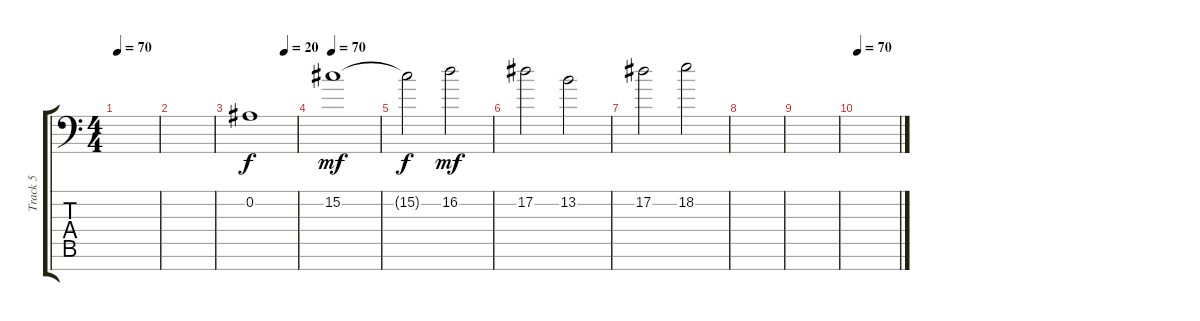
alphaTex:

\track ("Track 5" "Track 5") {instrument fx6goblins}
\staff {score tabs}
\tuning (Eb4 Bb3 Gb3 Db3 Ab2 Eb2 Bb1) {hide}
\ts (4 4)
\tempo 70
\clef f4
\ks c
|
|
\tempo (20 0.75)
0.2.1{dy f} |
\tempo 70
15.2.1{dy mf} |
15.2{t}.2{dy f} 16.2.2{dy mf} |
17.2.2 13.2.2 |
17.2.2 18.2.2 |
|
|
\tempo 70
